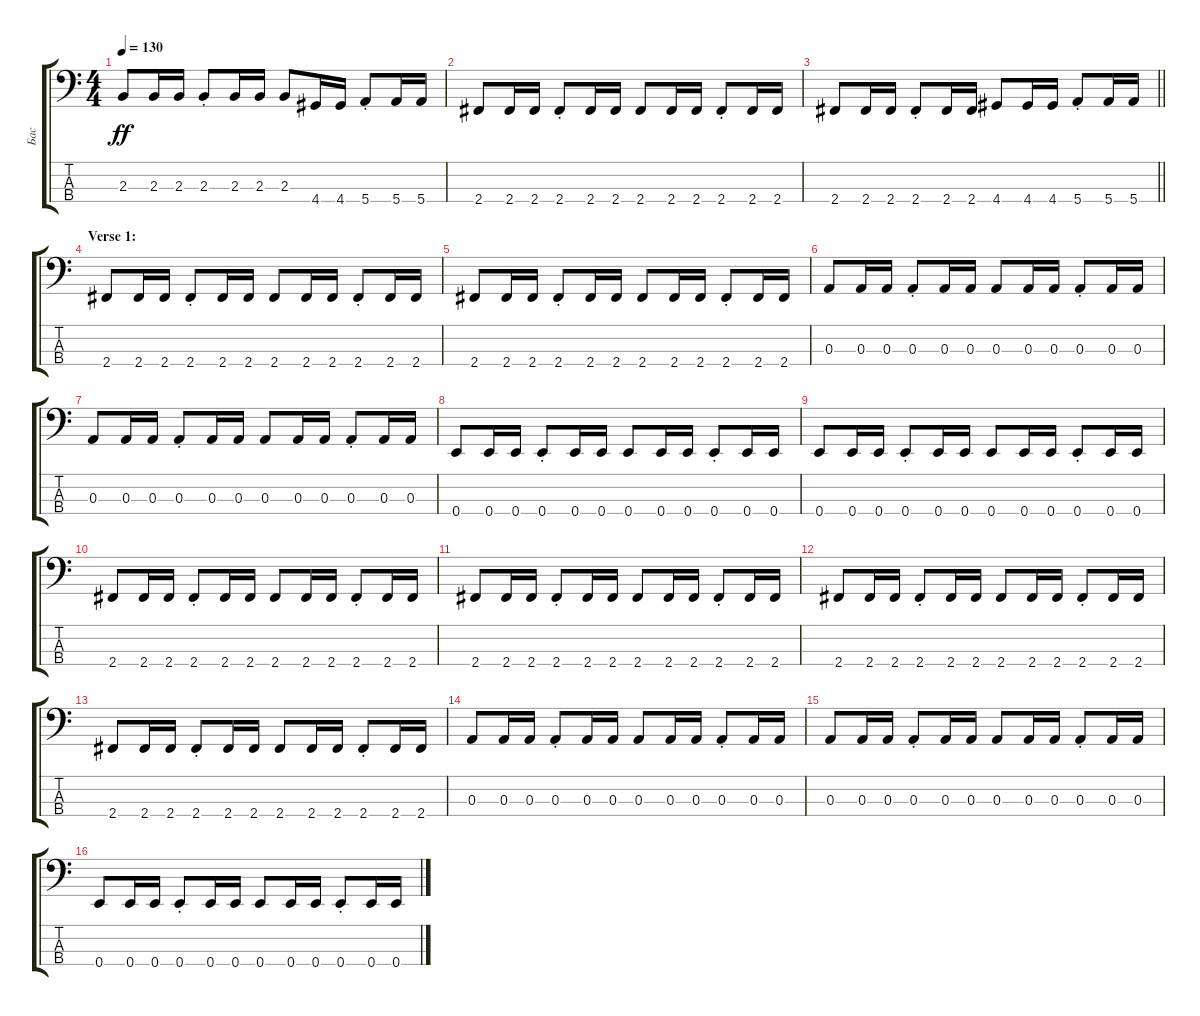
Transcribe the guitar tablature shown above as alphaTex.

\track ("Бас" "Бас") {instrument electricbassfinger}
\staff {score tabs}
\tuning (G2 D2 A1 E1) {hide}
\ts (4 4)
\tempo 130
\clef f4
\ks c
2.3.8{dy ff} 2.3.16 2.3.16 2.3{st}.8 2.3.16 2.3.16 2.3.8 4.4.16 4.4.16 5.4{st}.8 5.4.16 5.4.16 |
2.4.8 2.4.16 2.4.16 2.4{st}.8 2.4.16 2.4.16 2.4.8 2.4.16 2.4.16 2.4{st}.8 2.4.16 2.4.16 |
\barLineRight lightlight
2.4.8 2.4.16 2.4.16 2.4{st}.8 2.4.16 2.4.16 4.4.8 4.4.16 4.4.16 5.4{st}.8 5.4.16 5.4.16 |
\section ("" "Verse 1:")
2.4.8 2.4.16 2.4.16 2.4{st}.8 2.4.16 2.4.16 2.4.8 2.4.16 2.4.16 2.4{st}.8 2.4.16 2.4.16 |
2.4.8 2.4.16 2.4.16 2.4{st}.8 2.4.16 2.4.16 2.4.8 2.4.16 2.4.16 2.4{st}.8 2.4.16 2.4.16 |
0.3.8 0.3.16 0.3.16 0.3{st}.8 0.3.16 0.3.16 0.3.8 0.3.16 0.3.16 0.3{st}.8 0.3.16 0.3.16 |
0.3.8 0.3.16 0.3.16 0.3{st}.8 0.3.16 0.3.16 0.3.8 0.3.16 0.3.16 0.3{st}.8 0.3.16 0.3.16 |
0.4.8 0.4.16 0.4.16 0.4{st}.8 0.4.16 0.4.16 0.4.8 0.4.16 0.4.16 0.4{st}.8 0.4.16 0.4.16 |
0.4.8 0.4.16 0.4.16 0.4{st}.8 0.4.16 0.4.16 0.4.8 0.4.16 0.4.16 0.4{st}.8 0.4.16 0.4.16 |
2.4.8 2.4.16 2.4.16 2.4{st}.8 2.4.16 2.4.16 2.4.8 2.4.16 2.4.16 2.4{st}.8 2.4.16 2.4.16 |
2.4.8 2.4.16 2.4.16 2.4{st}.8 2.4.16 2.4.16 2.4.8 2.4.16 2.4.16 2.4{st}.8 2.4.16 2.4.16 |
2.4.8 2.4.16 2.4.16 2.4{st}.8 2.4.16 2.4.16 2.4.8 2.4.16 2.4.16 2.4{st}.8 2.4.16 2.4.16 |
2.4.8 2.4.16 2.4.16 2.4{st}.8 2.4.16 2.4.16 2.4.8 2.4.16 2.4.16 2.4{st}.8 2.4.16 2.4.16 |
0.3.8 0.3.16 0.3.16 0.3{st}.8 0.3.16 0.3.16 0.3.8 0.3.16 0.3.16 0.3{st}.8 0.3.16 0.3.16 |
0.3.8 0.3.16 0.3.16 0.3{st}.8 0.3.16 0.3.16 0.3.8 0.3.16 0.3.16 0.3{st}.8 0.3.16 0.3.16 |
0.4.8 0.4.16 0.4.16 0.4{st}.8 0.4.16 0.4.16 0.4.8 0.4.16 0.4.16 0.4{st}.8 0.4.16 0.4.16
